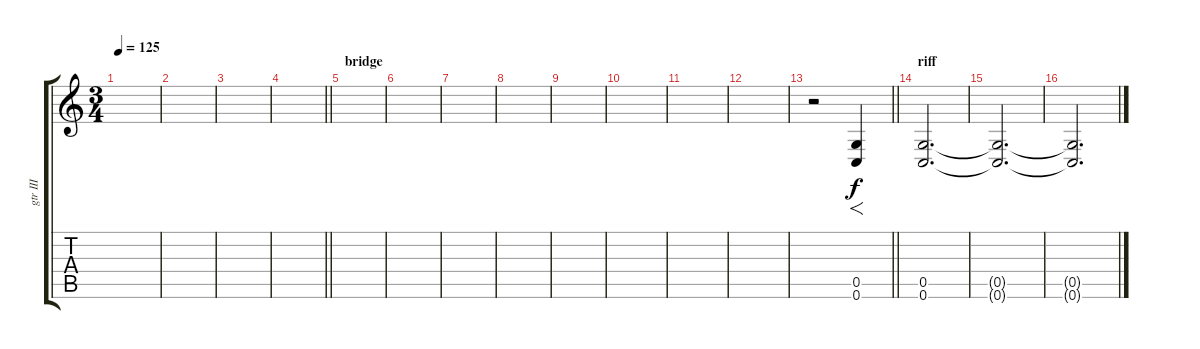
\track ("gtr III" "gtr III") {instrument distortionguitar}
\staff {score tabs}
\tuning (D4 A3 F3 C3 G2 C2) {hide}
\ts (3 4)
\tempo 125
\clef g2
\ks c
|
|
|
\barLineRight lightlight
|
\section ("" "bridge")
|
|
|
|
|
|
|
|
\barLineRight lightlight
r.2 (0.5 0.6).4{f} |
\section ("" "riff")
(0.5 0.6).2{d} |
(0.5{t} 0.6{t}).2{d} |
(0.5{t} 0.6{t}).2{d}
